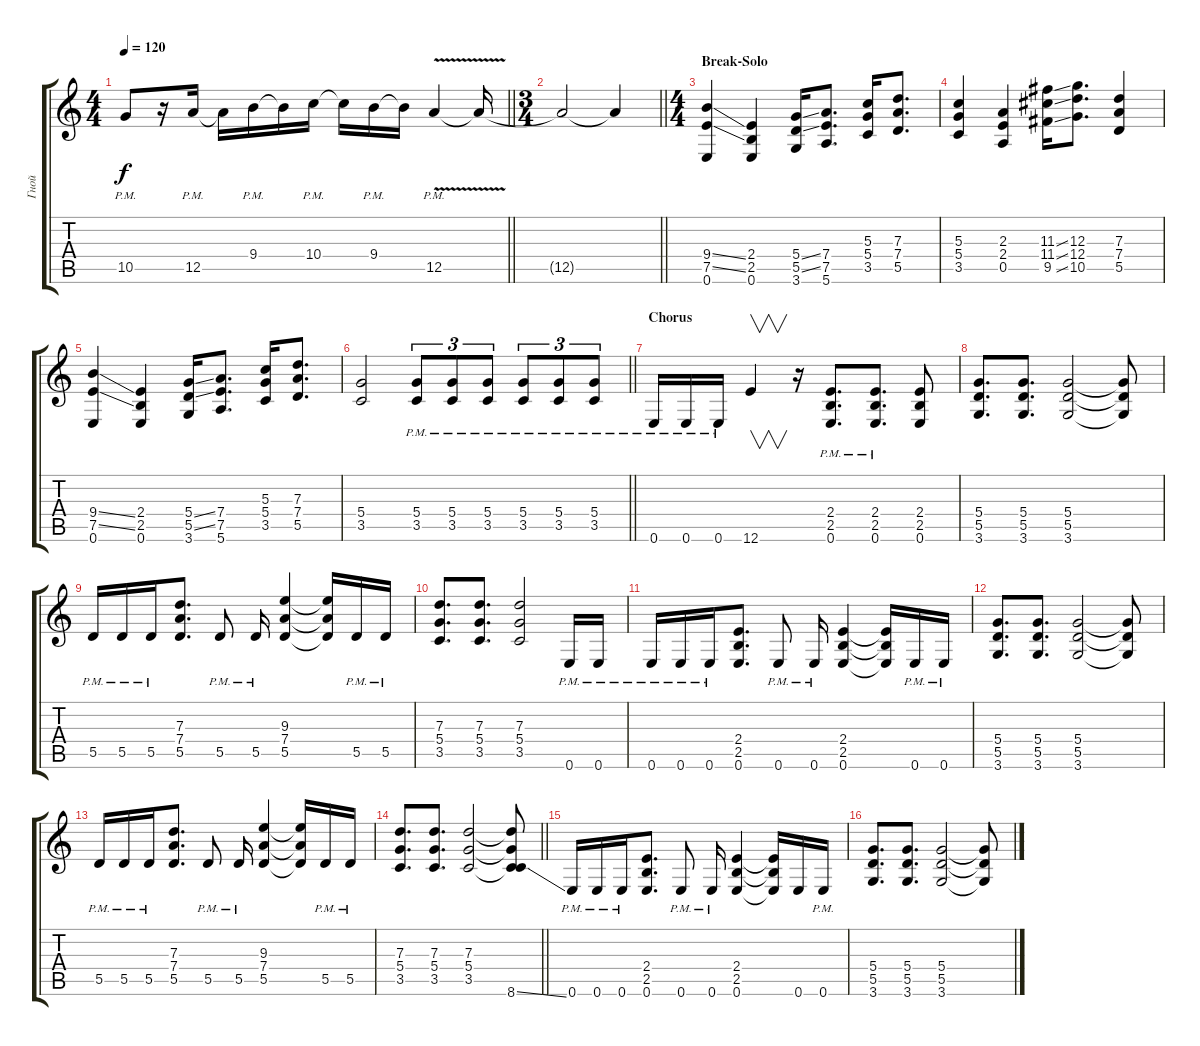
\track ("Гной" "Гной") {instrument overdrivenguitar}
\staff {score tabs}
\tuning (E4 B3 G3 D3 A2 E2) {hide}
\ts (4 4)
\tempo 120
\clef g2
\barLineRight lightlight
\ks c
10.5{pm}.8{dy f} r.16 12.5{pm}.16 12.5{t}.16 9.4{pm}.16 9.4{t}.16 10.4{pm}.16 10.4{t}.16 9.4{pm}.16 9.4{t}.16 12.5{v pm}.4 12.5{t}.16 |
\ts (3 4)
\barLineRight lightlight
12.5{t}.2 12.5{t}.4 |
\ts (4 4)
\section ("" "Break-Solo")
(9.4{ss} 7.5{ss} 0.6).4 (2.4 2.5 0.6).4 (5.4{ss} 5.5{ss} 3.6).16 (7.4 7.5 5.6).8{d} (5.3 5.4 3.5).16 (7.3 7.4 5.5).8{d} |
(5.3 5.4 3.5).4 (2.3 2.4 0.5).4 (11.3{ss} 11.4{ss} 9.5{ss}).16 (12.3 12.4 10.5).8{d} (7.3 7.4 5.5).4 |
(9.4{ss} 7.5{ss} 0.6).4 (2.4 2.5 0.6).4 (5.4{ss} 5.5{ss} 3.6).16 (7.4 7.5 5.6).8{d} (5.3 5.4 3.5).16 (7.3 7.4 5.5).8{d} |
\barLineRight lightlight
(5.4 3.5).2 (5.4{pm} 3.5{pm}).8{tu (3 2)} (5.4{pm} 3.5{pm}).8{tu (3 2)} (5.4{pm} 3.5{pm}).8{tu (3 2)} (5.4{pm} 3.5{pm}).8{tu (3 2)} (5.4{pm} 3.5{pm}).8{tu (3 2)} (5.4{pm} 3.5{pm}).8{tu (3 2)} |
\section ("" "Chorus")
0.6{pm}.16 0.6{pm}.16 0.6{pm}.16 12.6.4{v instrument guitarharmonics} r.16{instrument overdrivenguitar} (2.4{pm} 2.5{pm} 0.6{pm}).8{d} (2.4{pm} 2.5{pm} 0.6{pm}).8{d} (2.4 2.5 0.6).8 |
(5.4 5.5 3.6).8{d} (5.4 5.5 3.6).8{d} (5.4 5.5 3.6).2 (5.4{t} 5.5{t} 3.6{t}).8 |
5.5{pm}.16 5.5{pm}.16 5.5{pm}.16 (7.3 7.4 5.5).8{d} 5.5{pm}.8 5.5{pm}.16 (9.3 7.4 5.5).4 (9.3{t} 7.4{t} 5.5{t}).16 5.5{pm}.16 5.5{pm}.16 |
(7.3 5.4 3.5).8{d} (7.3 5.4 3.5).8{d} (7.3 5.4 3.5).2 0.6{pm}.16 0.6{pm}.16 |
0.6{pm}.16 0.6{pm}.16 0.6{pm}.16 (2.4 2.5 0.6).8{d} 0.6{pm}.8 0.6{pm}.16 (2.4 2.5 0.6).4 (2.4{t} 2.5{t} 0.6{t}).16 0.6{pm}.16 0.6{pm}.16 |
(5.4 5.5 3.6).8{d} (5.4 5.5 3.6).8{d} (5.4 5.5 3.6).2 (5.4{t} 5.5{t} 3.6{t}).8 |
5.5{pm}.16 5.5{pm}.16 5.5{pm}.16 (7.3 7.4 5.5).8{d} 5.5{pm}.8 5.5{pm}.16 (9.3 7.4 5.5).4 (9.3{t} 7.4{t} 5.5{t}).16 5.5{pm}.16 5.5{pm}.16 |
\barLineRight lightlight
(7.3 5.4 3.5).8{d} (7.3 5.4 3.5).8{d} (7.3 5.4 3.5).2 (7.3{t} 5.4{t} 3.5{t} 8.6{ss}).8 |
0.6{pm}.16 0.6{pm}.16 0.6{pm}.16 (2.4 2.5 0.6).8{d} 0.6{pm}.8 0.6{pm}.16 (2.4 2.5 0.6).4 (2.4{t} 2.5{t} 0.6{t}).16 0.6.16 0.6{pm}.16 |
(5.4 5.5 3.6).8{d} (5.4 5.5 3.6).8{d} (5.4 5.5 3.6).2 (5.4{t} 5.5{t} 3.6{t}).8
